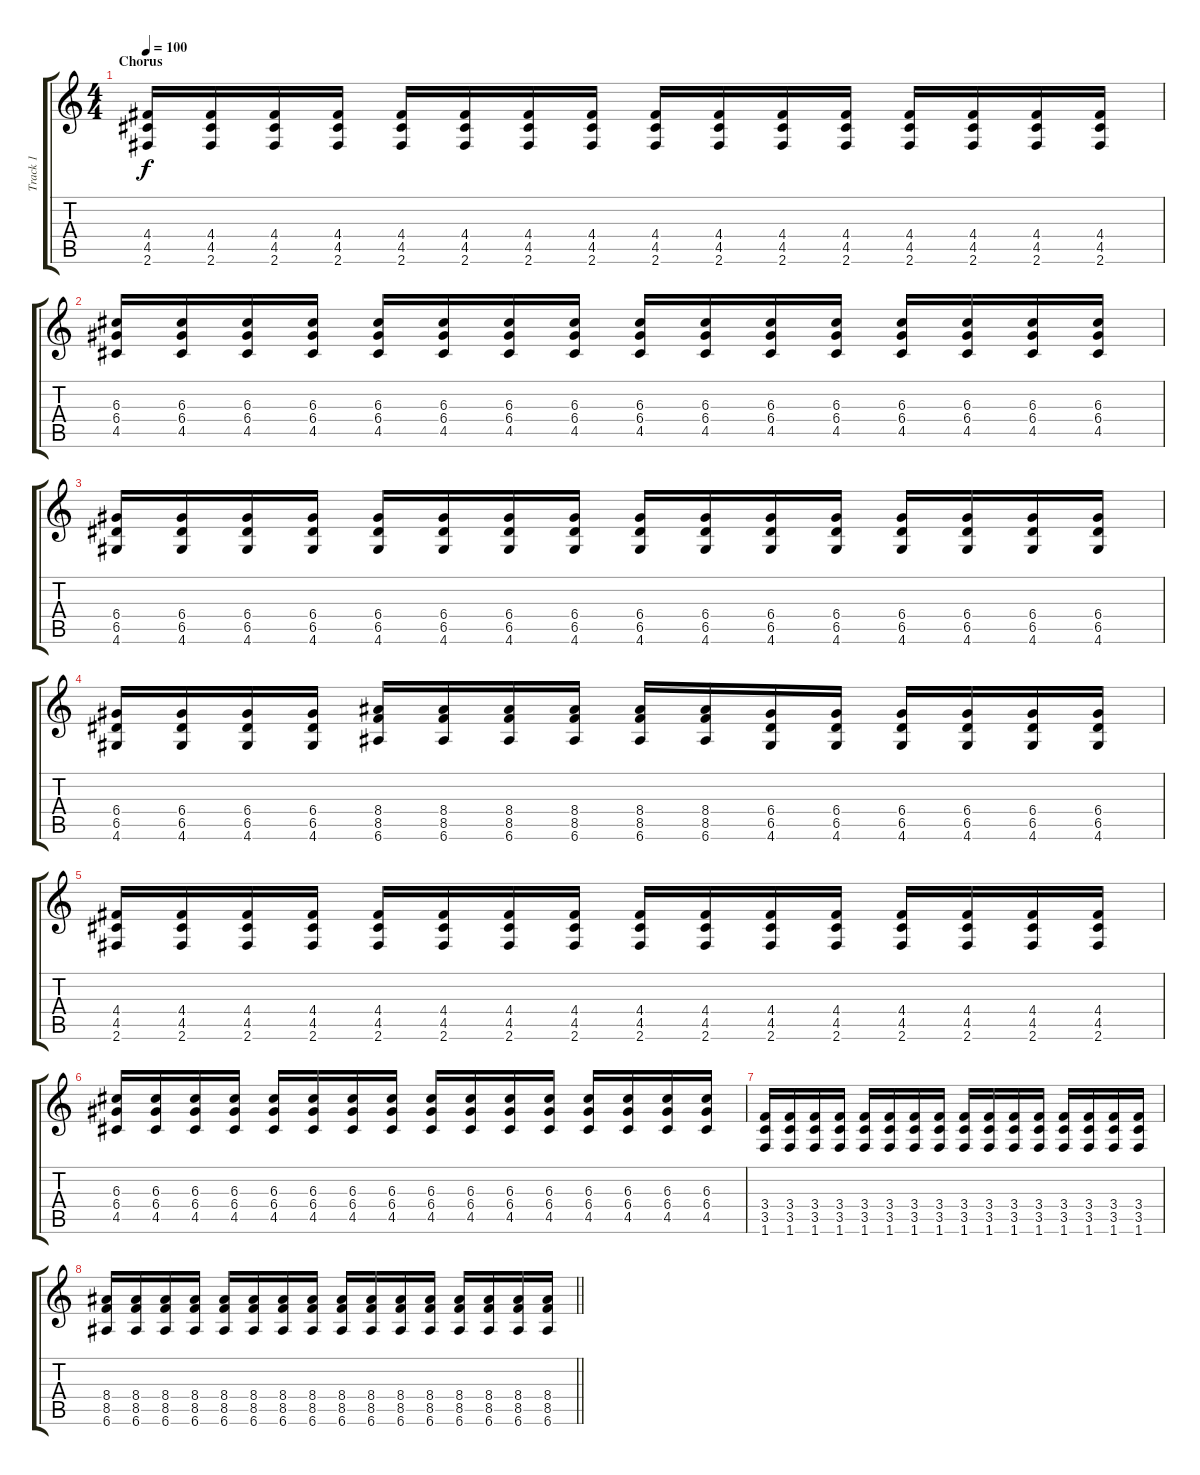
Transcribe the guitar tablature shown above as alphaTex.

\track ("Track 1" "Track 1") {instrument overdrivenguitar}
\staff {score tabs}
\tuning (E4 B3 G3 D3 A2 E2) {hide}
\ts (4 4)
\section ("" "Chorus")
\tempo 100
\clef g2
\ks c
(4.4 4.5 2.6).16{dy f} (4.4 4.5 2.6).16 (4.4 4.5 2.6).16 (4.4 4.5 2.6).16 (4.4 4.5 2.6).16 (4.4 4.5 2.6).16 (4.4 4.5 2.6).16 (4.4 4.5 2.6).16 (4.4 4.5 2.6).16 (4.4 4.5 2.6).16 (4.4 4.5 2.6).16 (4.4 4.5 2.6).16 (4.4 4.5 2.6).16 (4.4 4.5 2.6).16 (4.4 4.5 2.6).16 (4.4 4.5 2.6).16 |
(6.3 6.4 4.5).16 (6.3 6.4 4.5).16 (6.3 6.4 4.5).16 (6.3 6.4 4.5).16 (6.3 6.4 4.5).16 (6.3 6.4 4.5).16 (6.3 6.4 4.5).16 (6.3 6.4 4.5).16 (6.3 6.4 4.5).16 (6.3 6.4 4.5).16 (6.3 6.4 4.5).16 (6.3 6.4 4.5).16 (6.3 6.4 4.5).16 (6.3 6.4 4.5).16 (6.3 6.4 4.5).16 (6.3 6.4 4.5).16 |
(6.4 6.5 4.6).16 (6.4 6.5 4.6).16 (6.4 6.5 4.6).16 (6.4 6.5 4.6).16 (6.4 6.5 4.6).16 (6.4 6.5 4.6).16 (6.4 6.5 4.6).16 (6.4 6.5 4.6).16 (6.4 6.5 4.6).16 (6.4 6.5 4.6).16 (6.4 6.5 4.6).16 (6.4 6.5 4.6).16 (6.4 6.5 4.6).16 (6.4 6.5 4.6).16 (6.4 6.5 4.6).16 (6.4 6.5 4.6).16 |
(6.4 6.5 4.6).16 (6.4 6.5 4.6).16 (6.4 6.5 4.6).16 (6.4 6.5 4.6).16 (8.4 8.5 6.6).16 (8.4 8.5 6.6).16 (8.4 8.5 6.6).16 (8.4 8.5 6.6).16 (8.4 8.5 6.6).16 (8.4 8.5 6.6).16 (6.4 6.5 4.6).16 (6.4 6.5 4.6).16 (6.4 6.5 4.6).16 (6.4 6.5 4.6).16 (6.4 6.5 4.6).16 (6.4 6.5 4.6).16 |
(4.4 4.5 2.6).16 (4.4 4.5 2.6).16 (4.4 4.5 2.6).16 (4.4 4.5 2.6).16 (4.4 4.5 2.6).16 (4.4 4.5 2.6).16 (4.4 4.5 2.6).16 (4.4 4.5 2.6).16 (4.4 4.5 2.6).16 (4.4 4.5 2.6).16 (4.4 4.5 2.6).16 (4.4 4.5 2.6).16 (4.4 4.5 2.6).16 (4.4 4.5 2.6).16 (4.4 4.5 2.6).16 (4.4 4.5 2.6).16 |
(6.3 6.4 4.5).16 (6.3 6.4 4.5).16 (6.3 6.4 4.5).16 (6.3 6.4 4.5).16 (6.3 6.4 4.5).16 (6.3 6.4 4.5).16 (6.3 6.4 4.5).16 (6.3 6.4 4.5).16 (6.3 6.4 4.5).16 (6.3 6.4 4.5).16 (6.3 6.4 4.5).16 (6.3 6.4 4.5).16 (6.3 6.4 4.5).16 (6.3 6.4 4.5).16 (6.3 6.4 4.5).16 (6.3 6.4 4.5).16 |
(3.4 3.5 1.6).16 (3.4 3.5 1.6).16 (3.4 3.5 1.6).16 (3.4 3.5 1.6).16 (3.4 3.5 1.6).16 (3.4 3.5 1.6).16 (3.4 3.5 1.6).16 (3.4 3.5 1.6).16 (3.4 3.5 1.6).16 (3.4 3.5 1.6).16 (3.4 3.5 1.6).16 (3.4 3.5 1.6).16 (3.4 3.5 1.6).16 (3.4 3.5 1.6).16 (3.4 3.5 1.6).16 (3.4 3.5 1.6).16 |
\barLineRight lightlight
(8.4 8.5 6.6).16 (8.4 8.5 6.6).16 (8.4 8.5 6.6).16 (8.4 8.5 6.6).16 (8.4 8.5 6.6).16 (8.4 8.5 6.6).16 (8.4 8.5 6.6).16 (8.4 8.5 6.6).16 (8.4 8.5 6.6).16 (8.4 8.5 6.6).16 (8.4 8.5 6.6).16 (8.4 8.5 6.6).16 (8.4 8.5 6.6).16 (8.4 8.5 6.6).16 (8.4 8.5 6.6).16 (8.4 8.5 6.6).16
